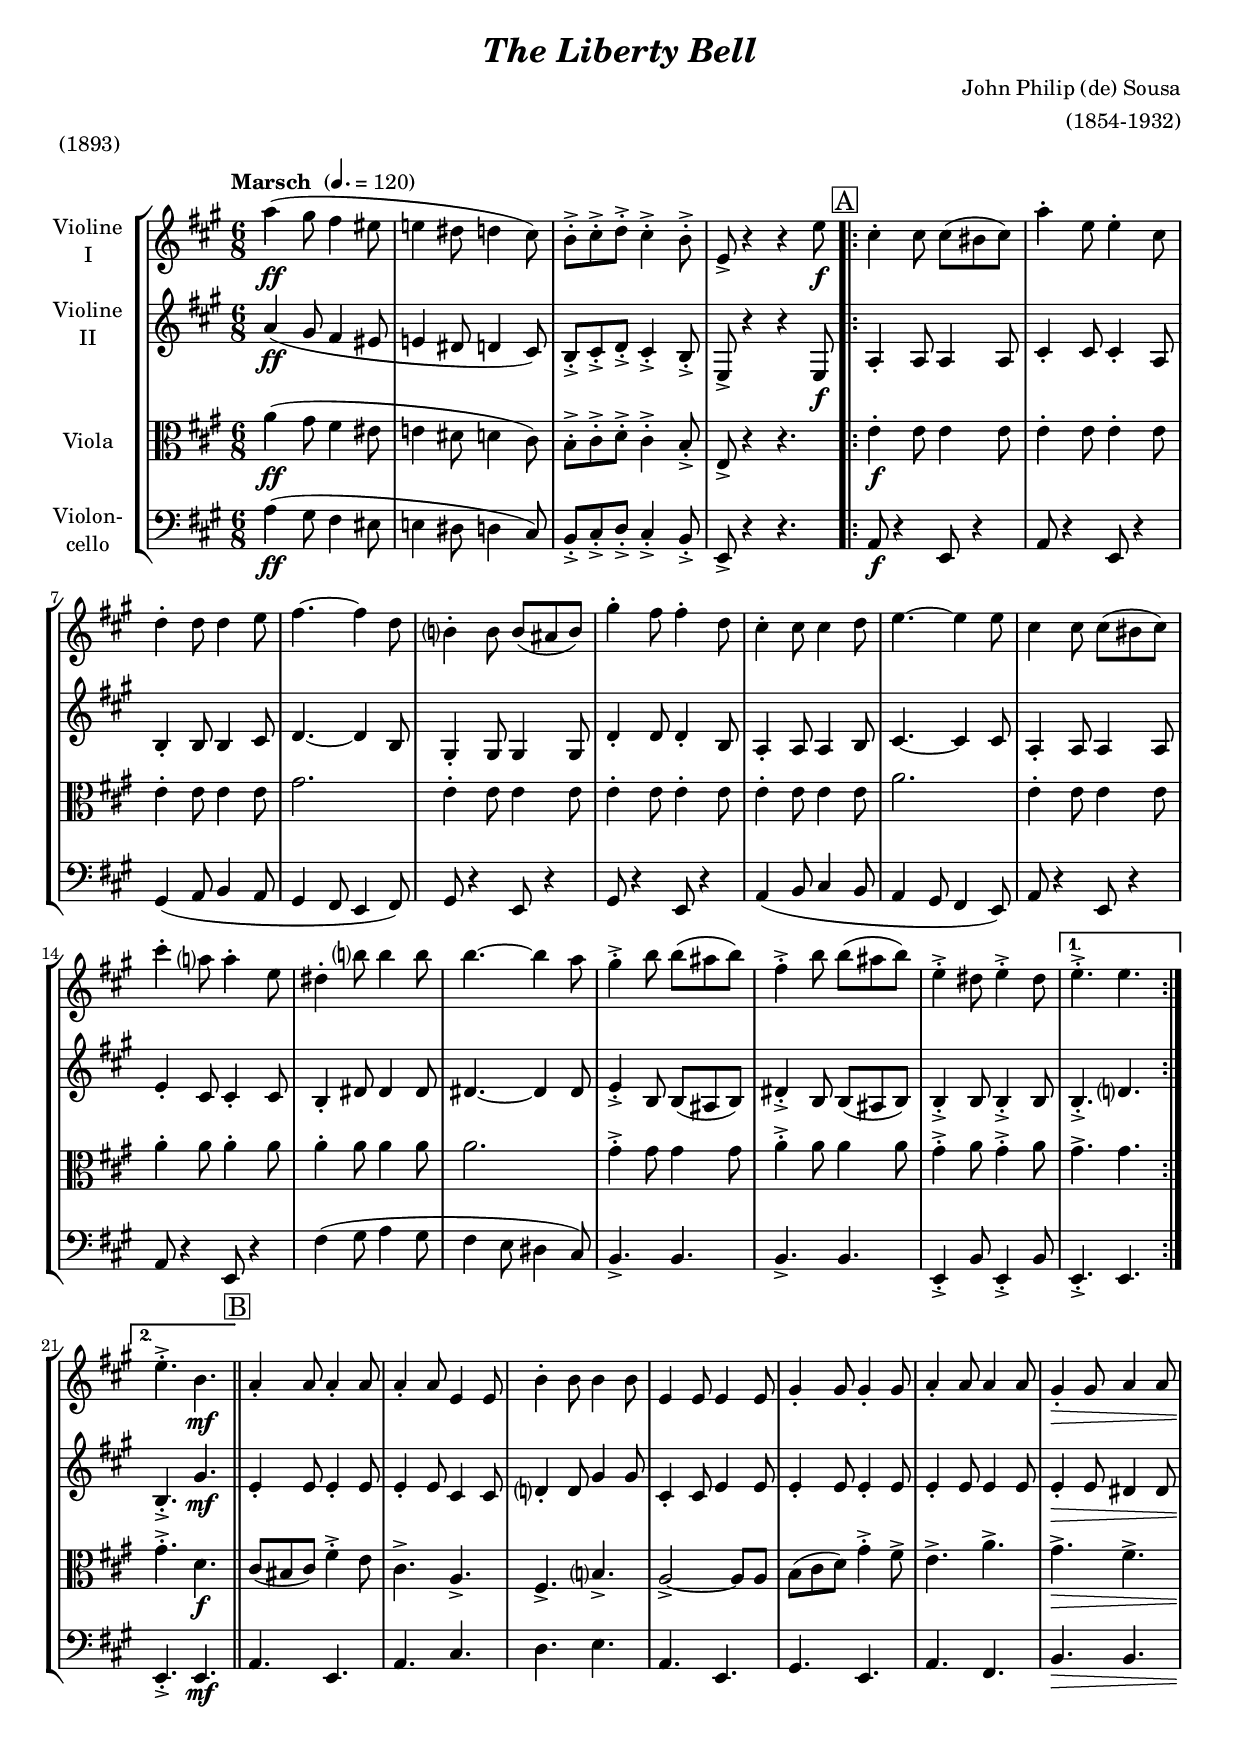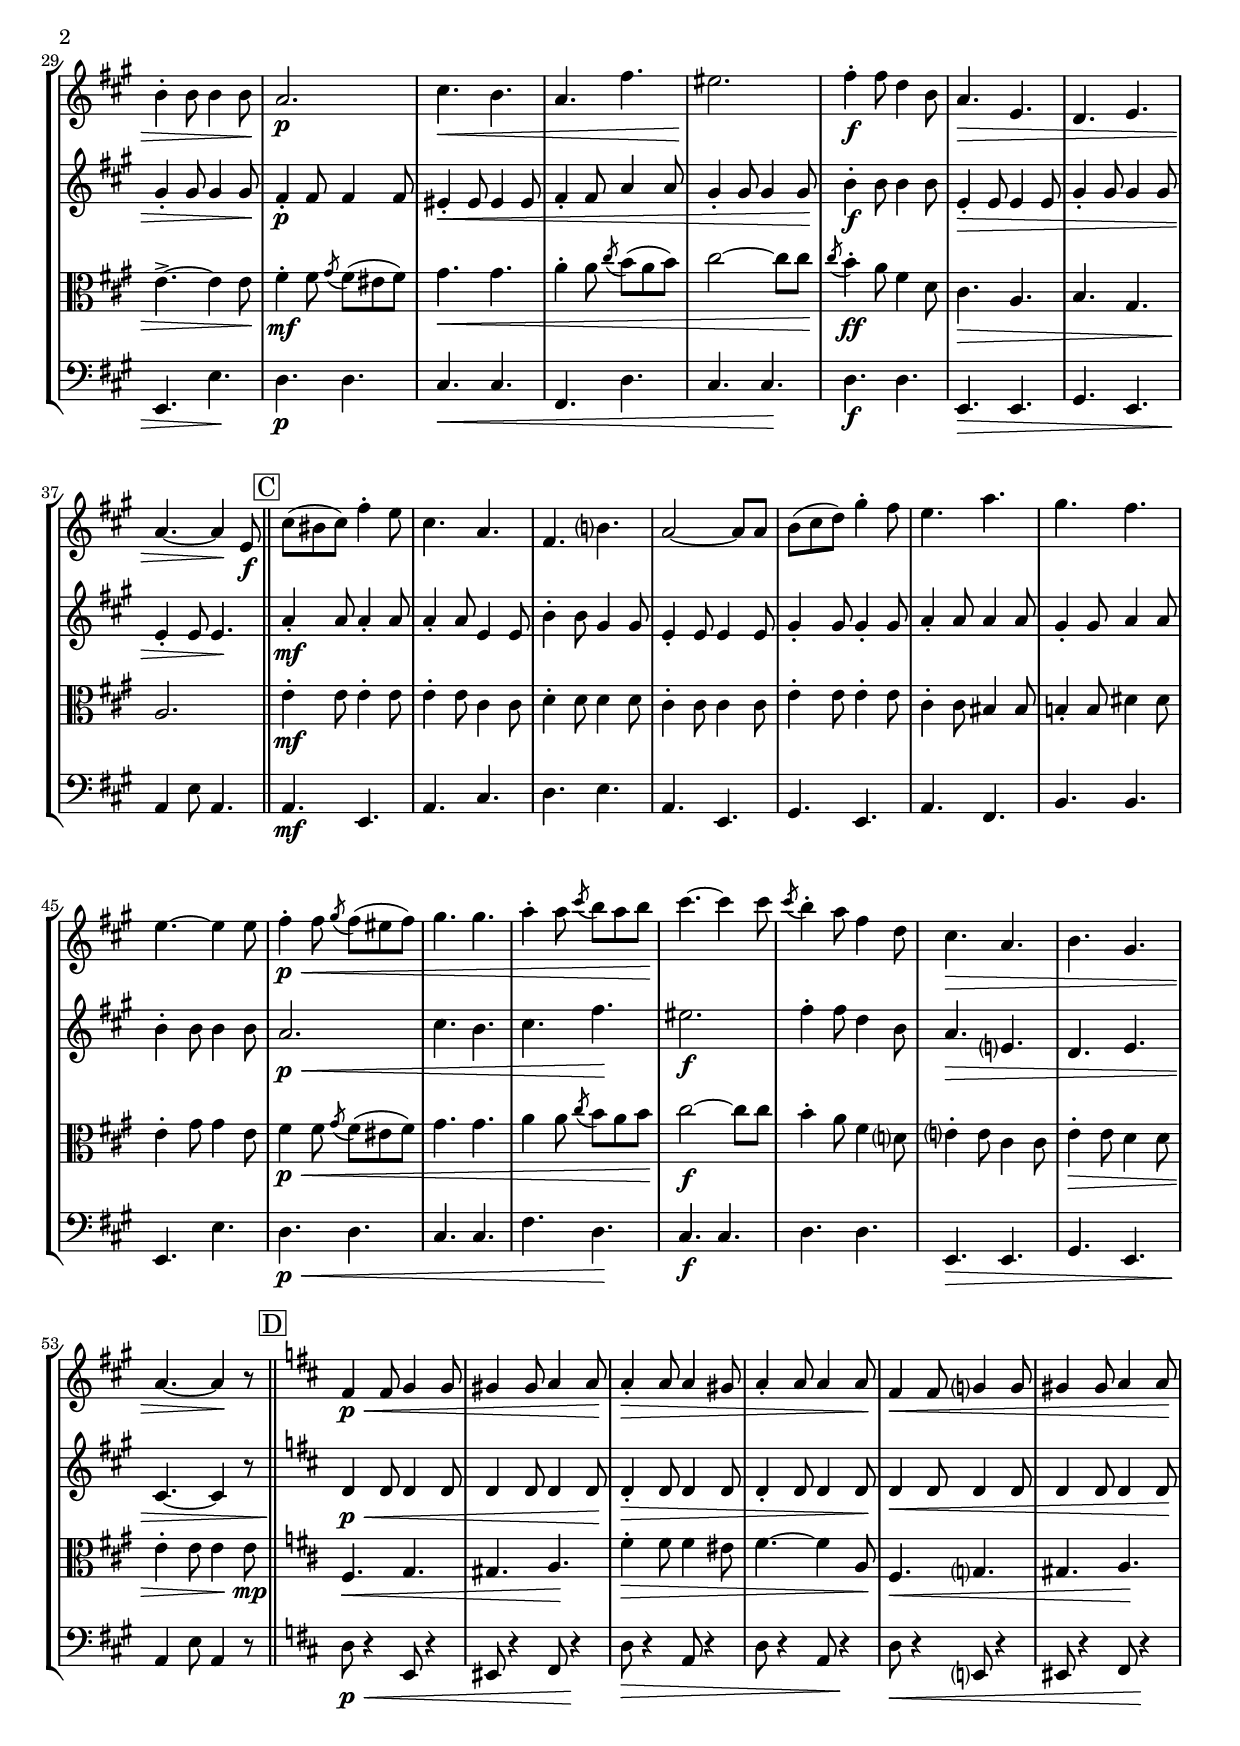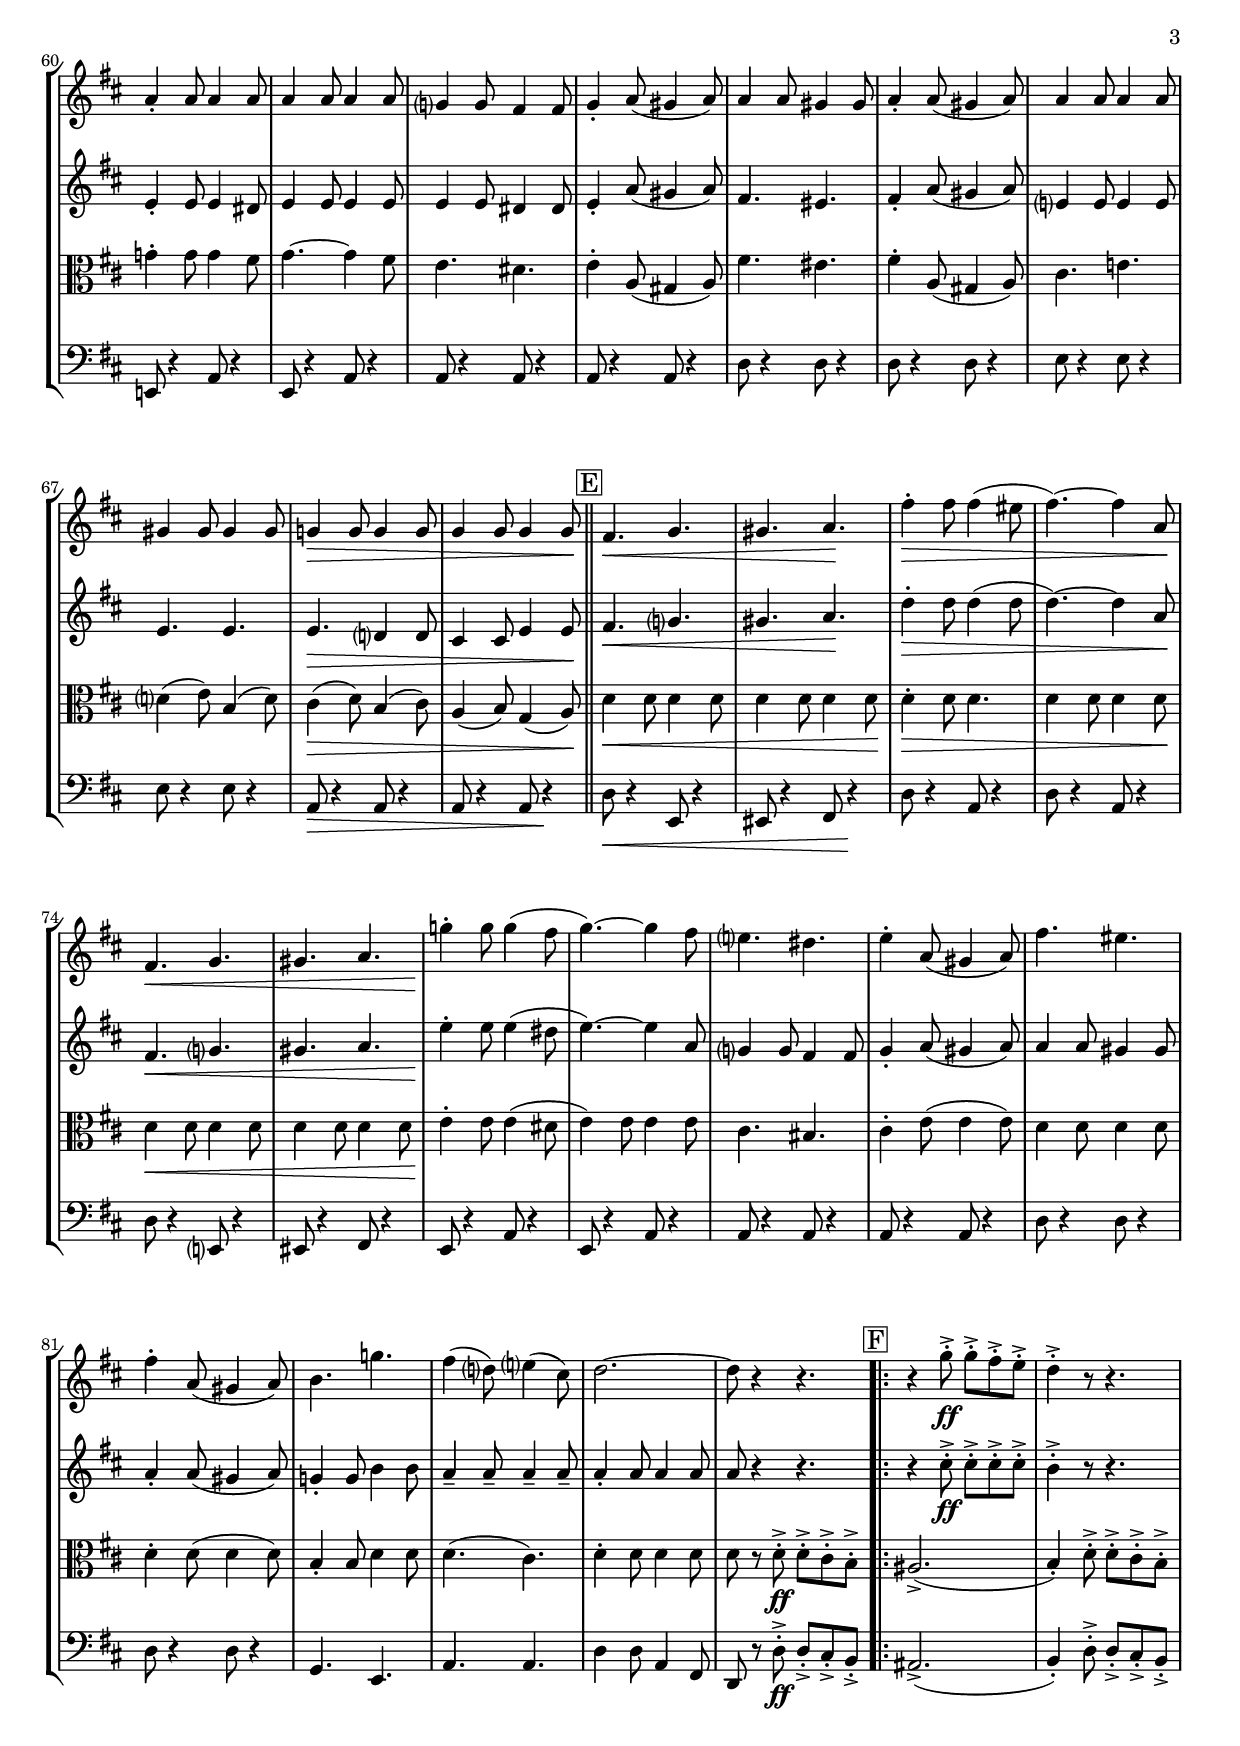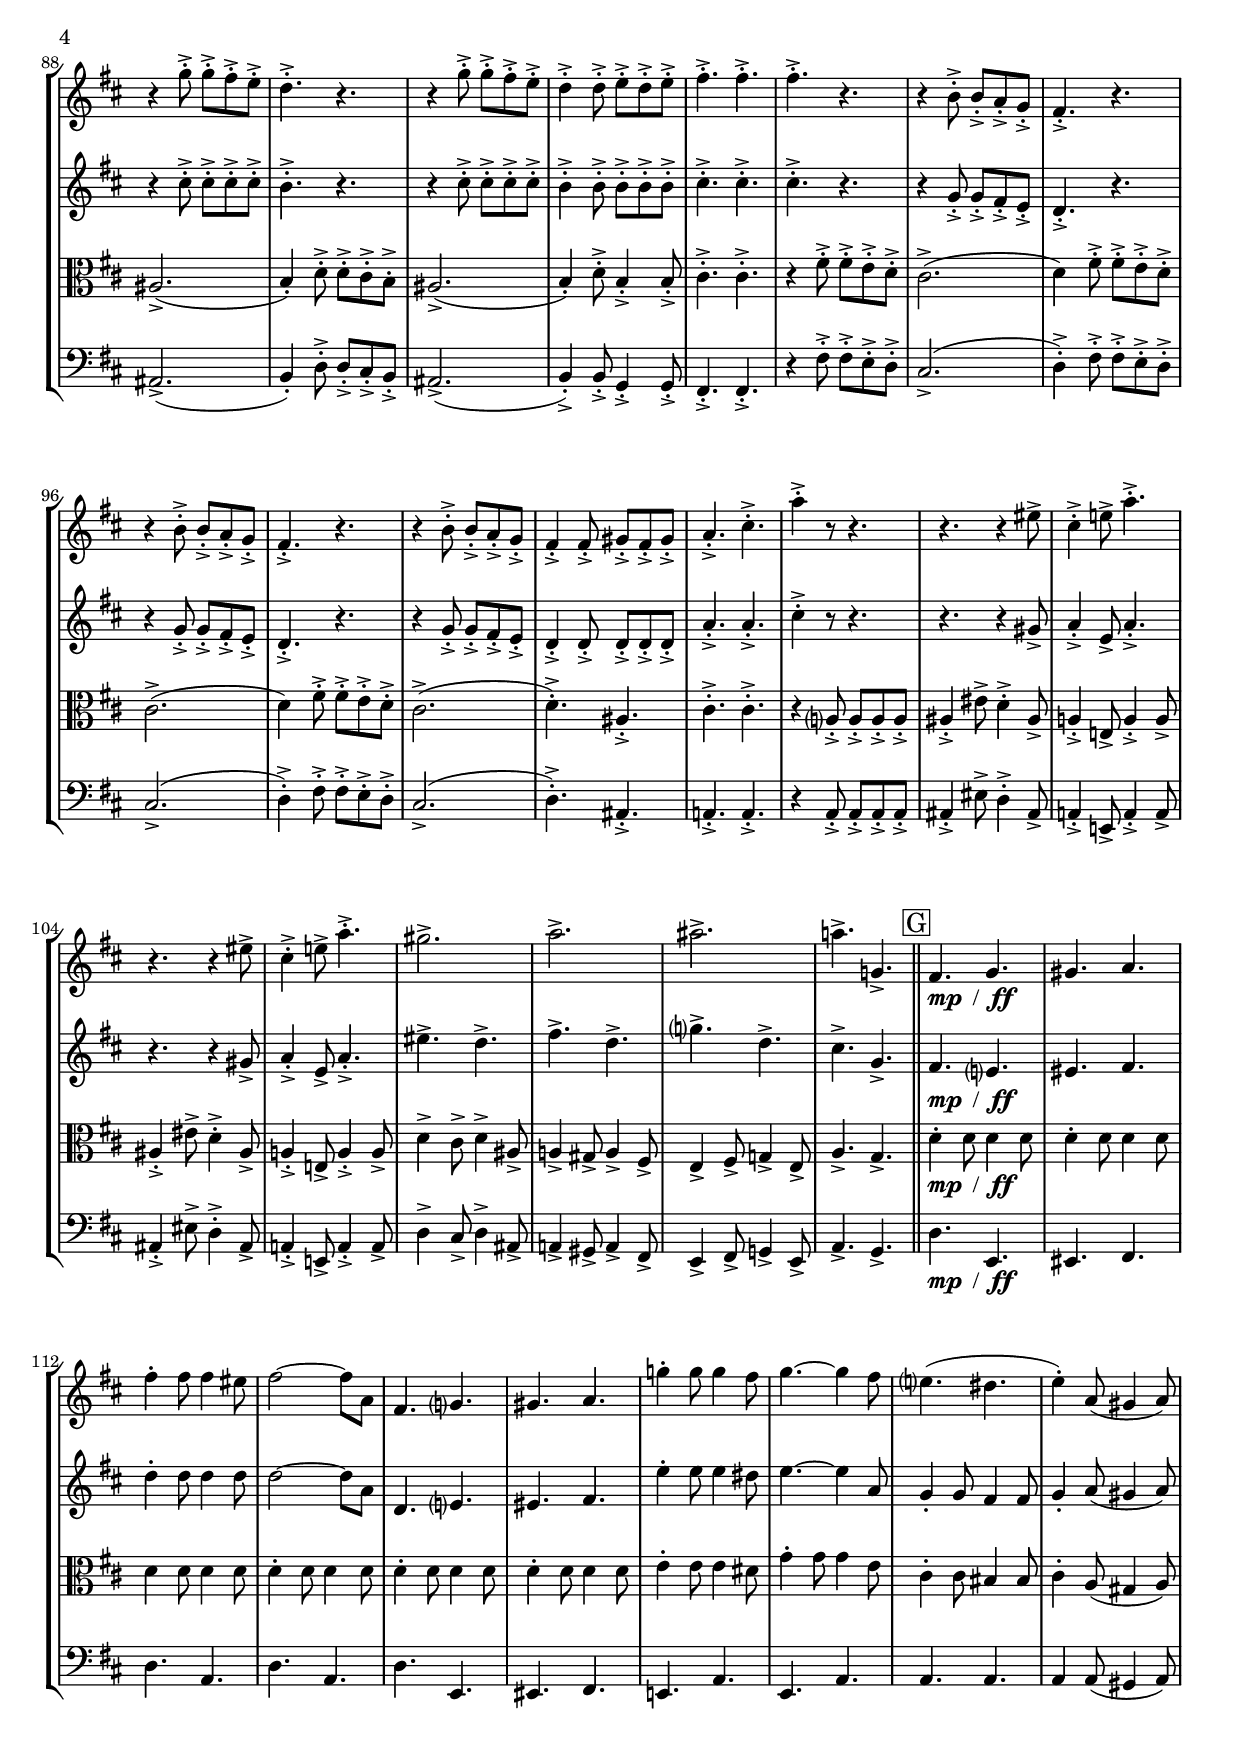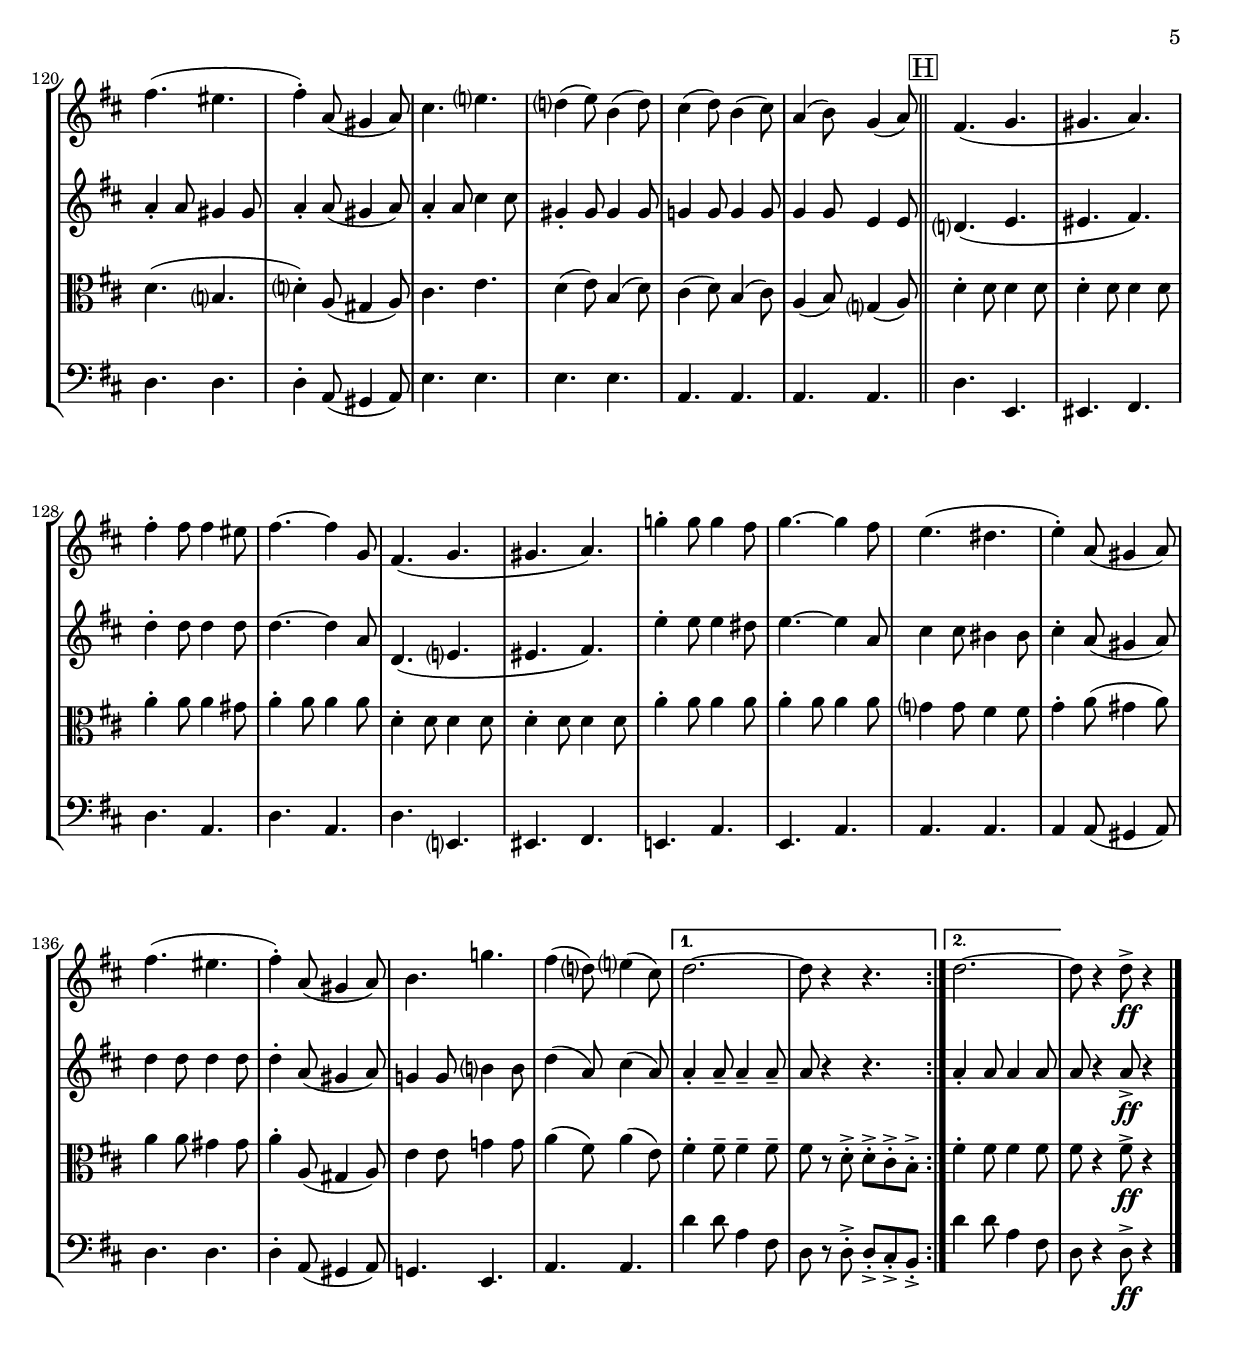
\version "2.18.2"
\include "deutsch.ly"

#(set-global-staff-size 18.4)

\header {
  title     = \markup \bold \italic "The Liberty Bell"
  composer  = "John Philip (de) Sousa"
  arranger  = "(1854-1932)"
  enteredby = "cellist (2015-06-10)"
  piece     = "(1893)"
}

voiceconsts = {
  \key c \major
  \time 6/8
  \clef "treble"
  \tempo "Marsch " 4.=120
  \numericTimeSignature
  \compressFullBarRests
  \set tupletSpannerDuration = #(ly:make-moment 1 4)
  % Set default beaming for all staves
%  \set Timing.beamExceptions = #'()
%  \set Timing.baseMoment     = #(ly:make-moment 1 4)
%  \set Timing.beatStructure  = #'(1 1 1)
}

%mifl= "oboe"
mist = "string ensemble 1"
%miva = "pizzicato strings"
%miba = "bassoon"
miba = "drawbar organ"
%miba = "harpsichord"

boxa = \mark \markup \box "A"
boxb = { \bar "||" \mark \markup \box "B" }
boxc = { \bar "||" \mark \markup \box "C" }
boxd = { \bar "||" \mark \markup \box "D" \key f \major }
boxe = { \bar "||" \mark \markup \box "E" }
boxf = \mark \markup \box "F"
boxg = { \bar "||" \mark \markup \box "G" }
boxh = { \bar "||" \mark \markup \box "H" }

mpff = \markup { \dynamic mp " / " \dynamic ff }

va = \relative c'' {
  \voiceconsts

  c4(\ff h8 a4 gis8
  g!4 fis8 f4 e8)
  d-.-> e-.-> f-.-> e4-.-> d8-.->
  g,-> r4 r g'8\f
  \repeat volta 2 { \boxa
    e4-. e8 e( dis e)
    c'4-. g8 g4-. e8

    f4-. f8 f4 g8
    a4.~ a4 f8
    d?4-. d8 d( cis d)
    h'4-. a8 a4-. f8
    e4-. e8 e4 f8
    g4.~ g4 g8

    e4 e8 e( dis e)
    e'4-. c?8 c4-. g8
    fis4-. d'?8 d4 d8
    d4.~ d4 c8
    h4-.-> d8 d( cis d)
    a4-.-> d8 d( cis d)

    g,4-.-> fis8 g4-.-> fis8
  }
  \alternative {
    { g4.-.-> g }
    { g4.-.-> d\mf }
  } \boxb

  c4-. c8 c4-. c8
  c4-. c8 g4 g8
  d'4-. d8 d4 d8
  g,4 g8 g4 g8
  h4-. h8 h4-. h8
  c4-. c8 c4 c8

  h4-.\> h8 c4 c8
  d4-. d8 d4 d8\!
  c2.\p
  e4.\< d
  c a'
  gis2.\!
  a4-.\f a8 f4 d8
  c4.\> g

  f g
  c~ c4\! g8\f \boxc
  e'( dis e) a4-. g8
  e4. c
  a d?
  c2~ c8 c
  d( e f) h4-. a8

  g4. c
  h a
  g~ g4 g8
  a4-.\p\< a8 \acciaccatura h a( gis a)
  h4. h
  c4-. c8 \acciaccatura e d c d\!
  e4.~ e4 e8

  \acciaccatura e d4-. c8 a4 f8
  e4.\> c
  d h
  c~ c4\! r8 \boxd
  a4\p\< a8 b4 b8
  h4 h8 c4 c8\!
  c4-.\> c8 c4 h8

  c4-. c8 c4 c8\!
  a4\< a8 b?4 b8
  h4 h8 c4 c8\!
  c4-. c8 c4 c8
  c4 c8 c4 c8
  b?4 b8 a4 a8

  b4-. c8( h4 c8)
  c4 c8 h4 h8
  c4-. c8( h4 c8)
  c4 c8 c4 c8
  h4 h8 h4 h8
  b!4\> b8 b4 b8
  b4 b8 b4 b8\! \boxe
  a4.\< b
  h c\!
  a'4-.\> a8 a4( gis8
  a4.)~ a4 c,8\!
  a4.\< b
  h c

  b'!4-.\! b8 b4( a8
  b4.)~ b4 a8
  g?4. fis
  g4-. c,8( h4 c8)
  a'4. gis
  a4-. c,8( h4 c8)
  d4. b'!

  a4( f?8) g?4( e8)
  f2.~
  f8 r4 r4.

  \repeat volta 2 { \boxf
    r4 b8-.->\ff b-.-> a-.-> g-.->
    f4-.-> r8 r4.
    r4 b8-.-> b-.-> a-.-> g-.->
    f4.-.-> r

    r4 b8-.-> b-.-> a-.-> g-.->
    f4-.-> f8-.-> g-.-> f-.-> g-.->
    a4.-.-> a-.->
    a-.-> r
    r4 d,8-.-> d-.-> c-.-> b-.->
    a4.-.-> r
    r4 d8-.-> d-.-> c-.-> b-.->

    a4.-.-> r
    r4 d8-.-> d-.-> c-.-> b-.->
    a4-.-> a8-.-> h-.-> a-.-> h-.->
    c4.-.-> e-.->
    c'4-.-> r8 r4.
    r r4 gis8->
    e4-.-> g!8-> c4.-.->

    r r4 gis8->
    e4-.-> g!8-> c4.-.->
    h2.->
    c->
    cis->
    c!4.-> b,!-> \boxg
    a_\mpff b
    h c

    a'4-. a8 a4 gis8
    a2~ a8 c,
    a4. b?
    h c
    b'!4-. b8 b4 a8
    b4.~ b4 a8
    g?4.( fis

    g4)-. c,8( h4 c8)
    a'4.( gis
    a4)-. c,8( h4 c8)
    e4. g?
    f?4( g8) d4( f8)
    e4( f8) d4( e8)
    c4( d8) b4( c8) \boxh

    a4.( b
    h c)
    a'4-. a8 a4 gis8
    a4.~ a4 b,8
    a4.( b
    h c)
    b'!4-. b8 b4 a8

    b4.~ b4 a8
    g4.( fis
    g4)-. c,8( h4 c8)
    a'4.( gis
    a4)-. c,8( h4 c8)
    d4. b'!

    a4( f?8) g?4( e8)
  }
  \alternative {
    { f2.~ | f8 r4 r4. }
    { f2.~ }
  }
  f8 r4 f8->\ff r4 \bar "|."
}

vb = \relative c' {
  \voiceconsts

  c4(\ff h8 a4 gis8
  g!4 fis8 f4 e8)
  d-.-> e-.-> f-.-> e4-.-> d8-.->
  g,-> r4 r g8\f
  \repeat volta 2 { \boxa
    c4-. c8 c4 c8
    e4-. e8 e4-. c8

    d4-. d8 d4 e8
    f4.~ f4 d8
    h4-. h8 h4 h8
    f'4-. f8 f4-. d8
    c4-. c8 c4 d8
    e4.~ e4 e8
    c4-. c8 c4 c8

    g'4-. e8 e4-. e8
    d4-. fis8 fis4 fis8
    fis4.~ fis4 fis8
    g4-.-> d8 d( cis d)
    fis4-.-> d8 d( cis d)
    d4-.-> d8 d4-.-> d8
  }
  \alternative {
    { d4.-.-> f? }
    { d4.-.-> h'\mf }
  } \boxb
  g4-. g8 g4-. g8
  g4-. g8 e4 e8
  f?4-. f8 h4 h8

  e,4-. e8 g4 g8
  g4-. g8 g4-. g8
  g4-. g8 g4 g8
  g4-.\> g8 fis4 fis8
  h4-. h8 h4 h8\!
  a4-.\p a8 a4 a8

  gis4-.\< gis8 gis4 gis8
  a4-. a8 c4 c8
  h4-. h8 h4 h8\!
  d4-.\f d8 d4 d8
  g,4-.\> g8 g4 g8
  h4-. h8 h4 h8

  g4-. g8 g4.\! \boxc
  c4-.\mf  c8 c4-. c8
  c4-. c8 g4 g8
  d'4-. d8 h4 h8
  g4-. g8 g4 g8
  h4-. h8 h4-. h8

  c4-. c8 c4 c8
  h4-. h8 c4 c8
  d4-. d8 d4 d8
  c2.\p\<
  e4. d
  e a\!
  gis2.\f

  a4-. a8 f4 d8
  c4.\> g?
  f g
  e~ e4 r8 \boxd
  f4\p\< f8 f4 f8
  f4 f8 f4 f8\!
  f4-.\> f8 f4 f8

  f4-. f8 f4 f8\!
  f4\< f8 f4 f8
  f4 f8 f4 f8\!
  g4-. g8 g4 fis8
  g4 g8 g4 g8
  g4 g8 fis4 fis8

  g4-. c8( h4 c8)
  a4. gis
  a4-. c8( h4 c8)
  g?4 g8 g4 g8
  g4. g
  g\> f?4 f8
  e4 e8 g4 g8\! \boxe

  a4.\< b?
  h c\!
  f4-.\> f8 f4( f8
  f4.)~ f4 c8\!
  a4.\< b?
  h c
  g'4-.\! g8 g4( fis8

  g4.)~ g4 c,8
  b?4 b8 a4 a8
  b4-. c8( h4 c8)
  c4 c8 h4 h8
  c4-. c8( h4 c8)
  b!4-. b8 d4 d8
  c4-- c8-- c4-- c8--

  c4-. c8 c4 c8
  c r4 r4.
  \repeat volta 2 { \boxf
    r4 e8-.->\ff e-.-> e-.-> e-.->
    d4-.-> r8 r4.
    r4 e8-.-> e-.-> e-.-> e-.->
    d4.-.-> r

    r4 e8-.-> e-.-> e-.-> e-.->
    d4-.-> d8-.-> d-.-> d-.-> d-.->
    e4.-.-> e-.->
    e-.-> r
    r4 b8-.-> b-.-> a-.-> g-.->
    f4.-.-> r
    r4 b8-.-> b-.-> a-.-> g-.->

    f4.-.-> r
    r4 b8-.-> b-.-> a-.-> g-.->
    f4-.-> f8-.-> f-.-> f-.-> f-.->
    c'4.-.-> c-.->
    e4-.-> r8 r4.
    r r4 h8->
    c4-.-> g8-> c4.-.->

    r r4 h8->
    c4-.-> g8-> c4.-.->
    gis'4.-> f->
    a-> f->
    b?-> f->
    e-> b-> \boxg
    a_\mpff g?
    gis a

    f'4-. f8 f4 f8
    f2~ f8 c
    f,4. g?
    gis a
    g'4-. g8 g4 fis8
    g4.~ g4 c,8
    b4-. b8 a4 a8

    b4-. c8( h4 c8)
    c4-. c8 h4 h8
    c4-. c8( h4 c8)
    c4-. c8 e4 e8
    h4-. h8 h4 h8
    b!4 b8 b4 b8

    b4 b8 g4 g8 \boxh
    f?4.( g
    gis a)
    f'4-. f8 f4 f8
    f4.~ f4 c8
    f,4.( g?
    gis a)

    g'4-. g8 g4 fis8
    g4.~ g4 c,8
    e4 e8 dis4 dis8
    e4-. c8( h4 c8)
    f4 f8 f4 f8
    f4-. c8( h4 c8)

    b!4 b8 d?4 d8
    f4( c8) e4( c8)
  }
  \alternative {
    { c4-. c8-- c4-- c8-- | c r4 r4. }
    { c4-. c8 c4 c8 }
  }
  c r4 c8->\ff r4 \bar "|."
}

vc = \relative c' {
  \voiceconsts
  \clef "alto"

  c4(\ff h8 a4 gis8
  g!4 fis8 f4 e8)
  d-.-> e-.-> f-.-> e4-.-> d8-.->
  g,-> r4 r4.
  \repeat volta 2 { \boxa
    g'4-.\f g8 g4 g8
    g4-. g8 g4-. g8

    g4-. g8 g4 g8
    h2.
    g4-. g8 g4 g8
    g4-. g8 g4-. g8
    g4-. g8 g4 g8
    c2.
    g4-. g8 g4 g8

    c4-. c8 c4-. c8
    c4-. c8 c4 c8
    c2.
    h4-.-> h8 h4 h8
    c4-.-> c8 c4 c8
    h4-.-> c8 h4-.-> c8
  }
  \alternative {
    { h4.-> h }
    { h4.-.-> f\f }
  } \boxb
  e8( dis e) a4-.-> g8
  e4.-> c->
  a-> d?->
  c2~-> c8 c

  d( e f) h4-.-> a8->
  g4.-> c->
  h->\> a->
  g~-> g4 g8\!
  a4-.\mf a8 \acciaccatura h a( gis a)
  h4.\< h

  c4-. c8 \acciaccatura e d( c d)
  e2~ e8 e\!
  \acciaccatura e d4-.\ff c8 a4 f8
  e4.\> c
  d h
  c2.\! \boxc
  g'4-.\mf g8 g4-. g8

  g4-. g8 e4 e8
  f4-. f8 f4 f8
  e4-. e8 e4 e8
  g4-. g8 g4-. g8
  e4-. e8 dis4 dis8
  d!4-. d8 fis4 fis8

  g4-. h8 h4 g8
  a4\p\< a8 \acciaccatura h a( gis a)
  h4. h
  c4 c8 \acciaccatura e d c d\!
  e2~\f e8 e
  d4-. c8 a4 f?8

  g?4-. g8 e4 e8
  g4-.\> g8 f4 f8
  g4-. g8 g4 g8\mp \boxd
  a,4.\< b
  h c\!
  a'4-.\> a8 a4 gis8

  a4.~ a4 c,8\!
  a4.\< b?
  h c\!
  b'!4-. b8 b4 a8
  b4.~ b4 a8
  g4. fis
  g4-. c,8( h4 c8)

  a'4. gis
  a4-. c,8( h4 c8)
  e4. g!
  f?4( g8) d4( f8)
  e4(\> f8) d4( e8)
  c4( d8) b4( c8)\! \boxe

  f4\< f8 f4 f8
  f4 f8 f4 f8\!
  f4-.\> f8 f4.
  f4 f8 f4 f8\!
  f4\< f8 f4 f8
  f4 f8 f4 f8

  g4-.\! g8 g4( fis8
  g4) g8 g4 g8
  e4. dis
  e4-. g8( g4 g8)
  f4 f8 f4 f8
  f4-. f8( f4 f8)

  d4-. d8 f4 f8
  f4.( e)
  f4-. f8 f4 f8
  f r f-.->\ff f-.-> e-.-> d-.->
  
  \repeat volta 2 { \boxf
    cis2.(->
    d4)-. f8-.-> f-.-> e-.-> d-.->
    cis2.(->

    d4)-. f8-.-> f-.-> e-.-> d-.->
    cis2.(->
    d4)-. f8-.-> d4-.-> d8-.->
    e4.-.-> e-.->
    r4 a8-.-> a-.-> g-.-> f-.->
    e2.(->
    f4) a8-.-> a-.-> g-.-> f-.->

    e2.(->
    f4) a8-.-> a-.-> g-.-> f-.->
    e2.(->
    f4.)-.-> cis-.->
    e-.-> e-.->
    r4 c?8-.-> c-.-> c-.-> c-.->
    cis4-.-> gis'8-> f4-.-> cis8->

    c!4-.-> g!8-> c4-.-> c8->
    cis4-.-> gis'8-> f4-.-> cis8->
    c!4-.-> g!8-> c4-.-> c8->
    f4-> e8-> f4-> cis8->
    c!4-> h8-> c4-> a8->
    g4-> a8-> b!4-> g8->

    c4.-> b-> \boxg
    f'4-._\mpff f8 f4 f8
    f4-. f8 f4 f8
    f4 f8 f4 f8
    f4-. f8 f4 f8
    f4-. f8 f4 f8

    f4-. f8 f4 f8
    g4-. g8 g4 fis8
    b4-. b8 b4 g8
    e4-. e8 dis4 dis8
    e4-. c8( h4 c8)
    f4.( d?

    f?4)-. c8( h4 c8)
    e4. g
    f4( g8) d4( f8)
    e4( f8) d4( e8)
    c4( d8) b?4( c8) \boxh

    f4-. f8 f4 f8
    f4-. f8 f4 f8
    c'4-. c8 c4 h8
    c4-. c8 c4 c8
    f,4-. f8 f4 f8
    f4-. f8 f4 f8
    c'4-. c8 c4 c8

    c4-. c8 c4 c8
    b?4 b8 a4 a8
    b4-. c8( h4 c8)
    c4 c8 h4 h8
    c4-. c,8( h4 c8)
    g'4 g8 b!4 b8

    c4( a8) c4( g8)
  }
  \alternative {
    { a4-. a8-- a4-- a8-- | a r f-.-> f-.-> e-.-> d-.-> }
    { a'4-. a8 a4 a8 }
  }
  a r4 a8->\ff r4 \bar "|."
}

vd = \relative c {
  \voiceconsts
  \clef "bass"
  
  c4(\ff h8 a4 gis8
  g!4 fis8 f4 e8)
  d-.-> e-.-> f-.-> e4-.-> d8-.->
  g,-> r4 r4.
  \repeat volta 2 { \boxa
    c8\f r4 g8 r4
    c8 r4 g8 r4

    h4( c8 d4 c8
    h4 a8 g4 a8)
    h r4 g8 r4
    h8 r4 g8 r4
    c( d8 e4 d8
    c4 h8 a4 g8)

    c r4 g8 r4
    c8 r4 g8 r4
    a'( h8 c4 h8
    a4 g8 fis4 e8)
    d4.-> d
    d-> d

    g,4-.-> d'8 g,4-.-> d'8
  }
  \alternative {
    { g,4.-.-> g }
    { g-.-> g\mf }
  } \boxb

  c g

  c e
  f g
  c, g
  h g
  c a
  d\> d
  g, g'\!
  f\p f

  e\< e
  a, f'
  e e\!
  f\f f
  g,\> g
  h g
  c4\! g'8 c,4. \boxc
  c\mf g

  c e
  f g
  c, g
  h g
  c a
  d d
  g, g'
  f\p\< f

  e e
  a f\!
  e\f e
  f f
  g,\> g
  h g
  c4\! g'8 c,4 r8 \boxd

  f\p\< r4 g,8 r4
  gis8 r4 a8 r4\!
  f'8\> r4 c8 r4
  f8 r4 c8 r4\!
  f8\< r4 g,?8 r4
  gis8 r4 a8 r4\!

  g!8 r4 c8 r4
  g8 r4 c8 r4
  c8 r4 c8 r4
  c8 r4 c8 r4
  f8 r4 f8 r4
  f8 r4 f8 r4

  g8 r4 g8 r4
  g8 r4 g8 r4
  c,8\> r4 c8 r4
  c8 r4 c8 r4\! \boxe

  f8\< r4 g,8 r4
  gis8 r4 a8 r4\!

  f'8 r4 c8 r4
  f8 r4 c8 r4
  f8 r4 g,?8 r4
  gis8 r4 a8 r4
  g8 r4 c8 r4
  g8 r4 c8 r4

  c8 r4 c8 r4
  c8 r4 c8 r4
  f8 r4 f8 r4
  f8 r4 f8 r4
  b,4. g
  c c

  f4 f8 c4 a8
  f r f'-.->\ff f-.-> e-.-> d-.->

  \repeat volta 2 { \boxf
    cis2.(->
    d4)-. f8-.-> f-.-> e-.-> d-.->
    cis2.(->
    d4)-. f8-.-> f-.-> e-.-> d-.->
    cis2.(->

    d4)-.-> d8-.-> b4-.-> b8-.->
    a4.-.-> a-.->
    r4 a'8-.-> a-.-> g-.-> f-.->
    e2.(->
    f4)-.-> a8-.-> a-.-> g-.-> f-.->
    e2.(->
    f4)-.-> a8-.-> a-.-> g-.-> f-.->

    e2.(->
    f4.)-.-> cis-.->
    c!-.-> c-.->
    r4 c8-.-> c-.-> c-.-> c-.->
    cis4-.-> gis'8-> f4-.-> cis8->
    c!4-.-> g!8-> c4-.-> c8->
    cis4-.-> gis'8-> f4-.-> cis8->

    c!4-.-> g!8-> c4-.-> c8->
    f4-> e8-> f4-> cis8->
    c!4-> h8-> c4-> a8->
    g4-> a8-> b!4-> g8->
    c4.-> b-> \boxg
    f'_\mpff g,

    gis a
    f' c
    f c
    f g,
    gis a
    g! c
    g c
    c c

    c4 c8( h4 c8)
    f4. f
    f4-. c8( h4 c8)
    g'4. g
    g g
    c, c
    c c \boxh

    f g,
    gis a
    f' c
    f c
    f g,?
    gis a
    g! c
    g c

    c c
    c4 c8( h4 c8)
    f4. f
    f4-. c8( h4 c8)
    b!4. g
    c c
  }
  \alternative {
    { f'4 f8 c4 a8 | f r f-.-> f-.-> e-.-> d-.-> }
    { f'4 f8 c4 a8 }
  }
  f r4 f8->\ff r4 \bar "|."
}


music = \new StaffGroup <<
      \new Staff {
        \set Staff.midiInstrument = \mist
        \set Staff.instrumentName = \markup \center-column { "Violine" "I" }
        \transpose c a { \va }
      }

      \new Staff {
        \set Staff.midiInstrument = \mist
        \set Staff.instrumentName = \markup \center-column { "Violine" "II" }
        \transpose c a { \vb }
      }

      \new Staff {
        \set Staff.midiInstrument = \mist
        \set Staff.instrumentName = \markup \center-column { "Viola" }
        \transpose c a { \vc }
      }

      \new Staff {
        \set Staff.midiInstrument = \miba
        \set Staff.instrumentName = \markup \center-column { "Violon-" "cello" }
        \transpose c a { \vd }
      }
>>

\book {
  \score {
   \music
    \layout {}
  }

  \score {
    \unfoldRepeats \music

    \midi {
      \context {
        \Score
      }
    }
  }
}
